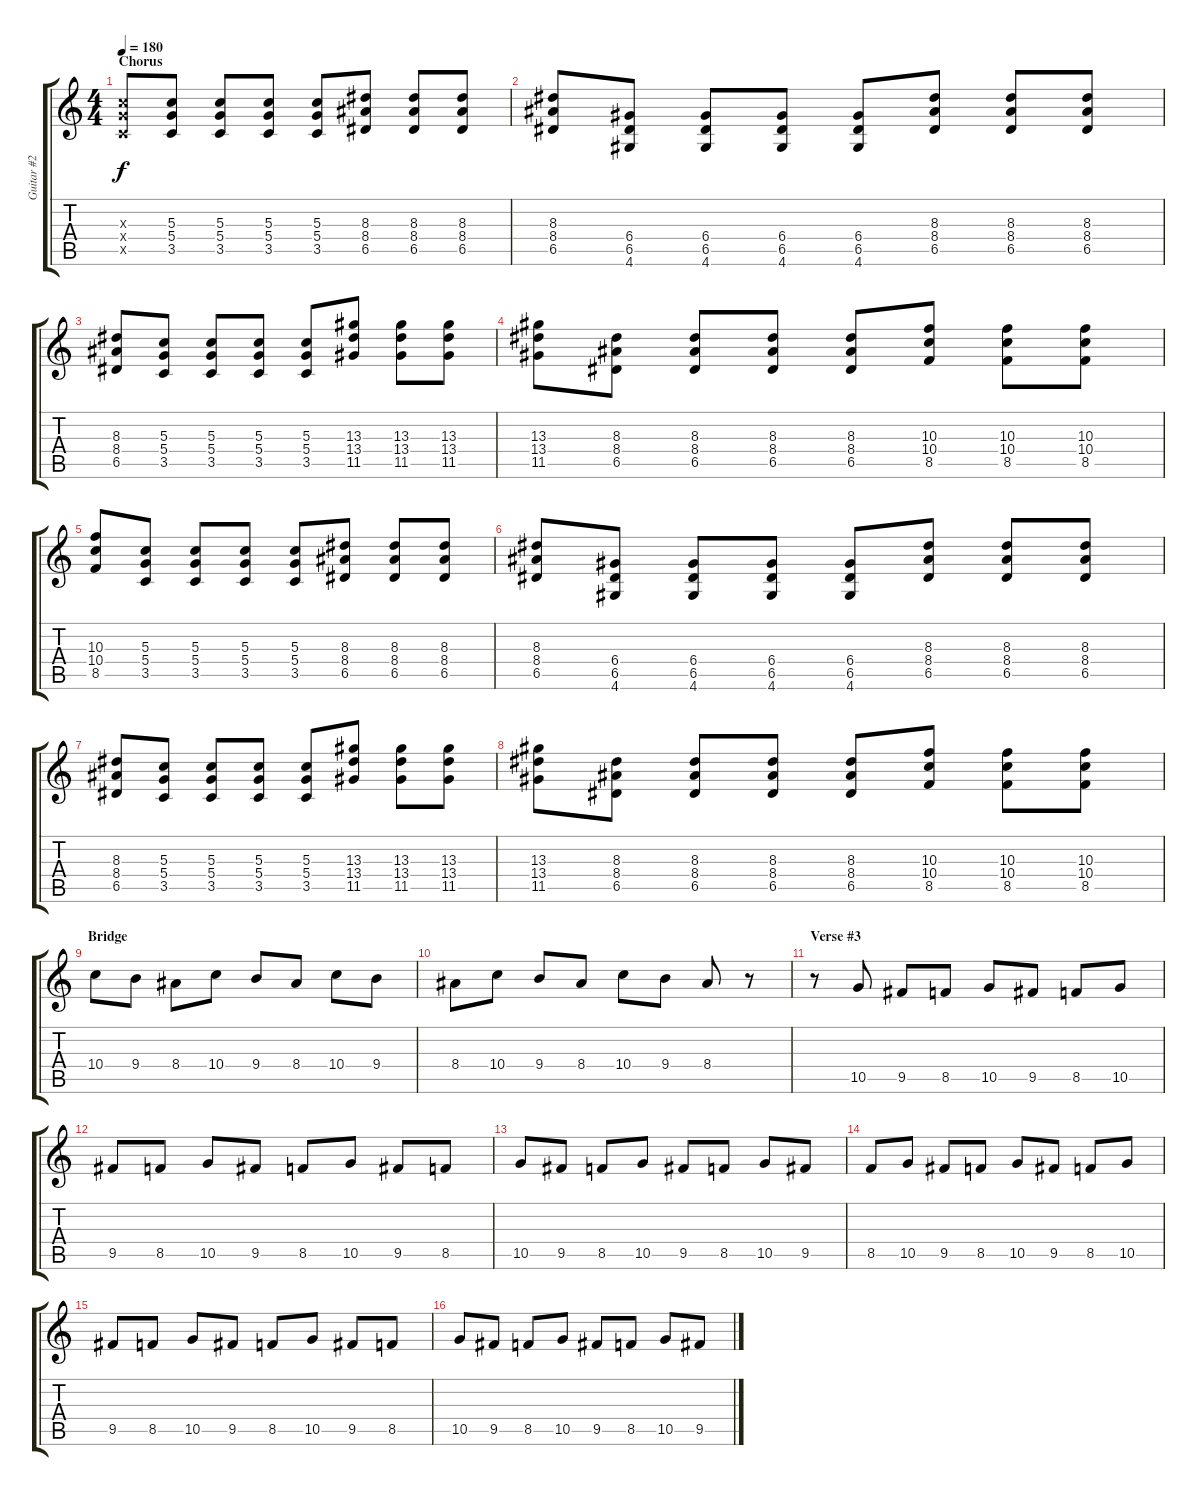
\track ("Guitar #2" "Guitar #2") {instrument overdrivenguitar}
\staff {score tabs}
\tuning (E4 B3 G3 D3 A2 E2) {hide}
\ts (4 4)
\section ("" "Chorus")
\tempo 180
\clef g2
\ks c
(5.3{x} 5.4{x} 3.5{x}).8{dy f} (5.3 5.4 3.5).8 (5.3 5.4 3.5).8 (5.3 5.4 3.5).8 (5.3 5.4 3.5).8 (8.3 8.4 6.5).8 (8.3 8.4 6.5).8 (8.3 8.4 6.5).8 |
(8.3 8.4 6.5).8 (6.4 6.5 4.6).8 (6.4 6.5 4.6).8 (6.4 6.5 4.6).8 (6.4 6.5 4.6).8 (8.3 8.4 6.5).8 (8.3 8.4 6.5).8 (8.3 8.4 6.5).8 |
(8.3 8.4 6.5).8 (5.3 5.4 3.5).8 (5.3 5.4 3.5).8 (5.3 5.4 3.5).8 (5.3 5.4 3.5).8 (13.3 13.4 11.5).8 (13.3 13.4 11.5).8 (13.3 13.4 11.5).8 |
(13.3 13.4 11.5).8 (8.3 8.4 6.5).8 (8.3 8.4 6.5).8 (8.3 8.4 6.5).8 (8.3 8.4 6.5).8 (10.3 10.4 8.5).8 (10.3 10.4 8.5).8 (10.3 10.4 8.5).8 |
(10.3 10.4 8.5).8 (5.3 5.4 3.5).8 (5.3 5.4 3.5).8 (5.3 5.4 3.5).8 (5.3 5.4 3.5).8 (8.3 8.4 6.5).8 (8.3 8.4 6.5).8 (8.3 8.4 6.5).8 |
(8.3 8.4 6.5).8 (6.4 6.5 4.6).8 (6.4 6.5 4.6).8 (6.4 6.5 4.6).8 (6.4 6.5 4.6).8 (8.3 8.4 6.5).8 (8.3 8.4 6.5).8 (8.3 8.4 6.5).8 |
(8.3 8.4 6.5).8 (5.3 5.4 3.5).8 (5.3 5.4 3.5).8 (5.3 5.4 3.5).8 (5.3 5.4 3.5).8 (13.3 13.4 11.5).8 (13.3 13.4 11.5).8 (13.3 13.4 11.5).8 |
(13.3 13.4 11.5).8 (8.3 8.4 6.5).8 (8.3 8.4 6.5).8 (8.3 8.4 6.5).8 (8.3 8.4 6.5).8 (10.3 10.4 8.5).8 (10.3 10.4 8.5).8 (10.3 10.4 8.5).8 |
\section ("" "Bridge")
10.4.8 9.4.8 8.4.8 10.4.8 9.4.8 8.4.8 10.4.8 9.4.8 |
8.4.8 10.4.8 9.4.8 8.4.8 10.4.8 9.4.8 8.4.8 r.8 |
\section ("" "Verse #3")
r.8 10.5.8 9.5.8 8.5.8 10.5.8 9.5.8 8.5.8 10.5.8 |
9.5.8 8.5.8 10.5.8 9.5.8 8.5.8 10.5.8 9.5.8 8.5.8 |
10.5.8 9.5.8 8.5.8 10.5.8 9.5.8 8.5.8 10.5.8 9.5.8 |
8.5.8 10.5.8 9.5.8 8.5.8 10.5.8 9.5.8 8.5.8 10.5.8 |
9.5.8 8.5.8 10.5.8 9.5.8 8.5.8 10.5.8 9.5.8 8.5.8 |
10.5.8 9.5.8 8.5.8 10.5.8 9.5.8 8.5.8 10.5.8 9.5.8
